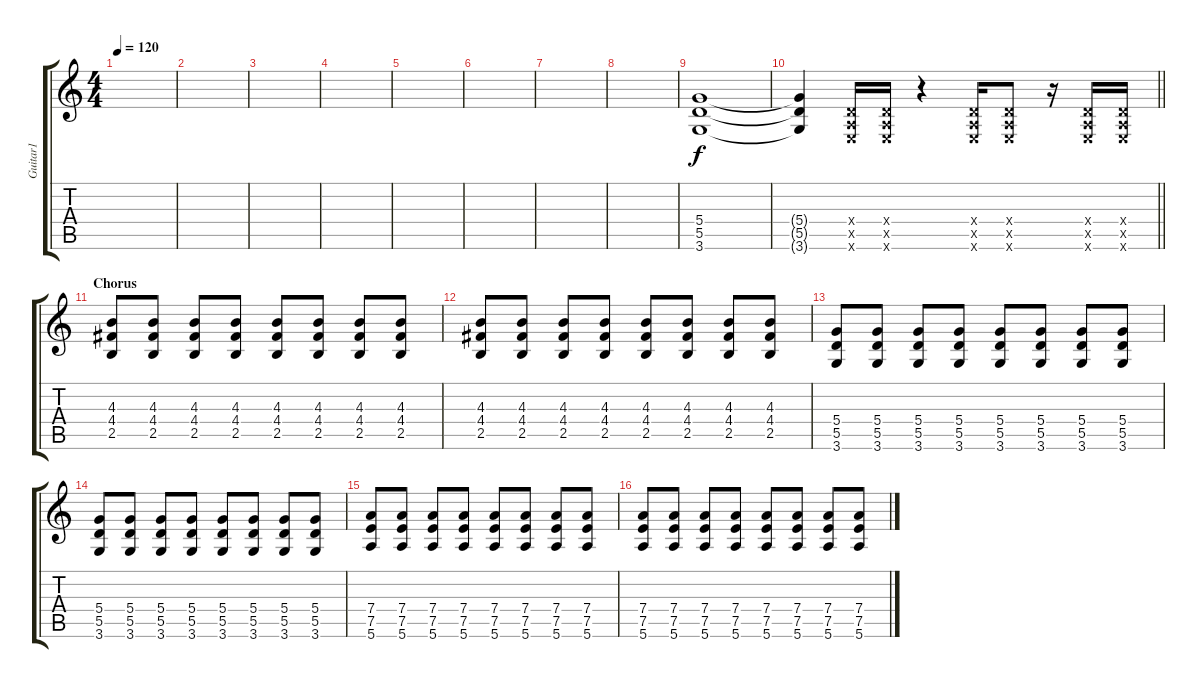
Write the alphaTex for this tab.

\track ("Guitar1" "Guitar1") {instrument distortionguitar}
\staff {score tabs}
\tuning (E4 B3 G3 D3 A2 E2) {hide}
\ts (4 4)
\tempo 120
\clef g2
\ks c
|
|
|
|
|
|
|
|
(5.4 5.5 3.6).1 |
\barLineRight lightlight
(5.4{t} 5.5{t} 3.6{t}).4 (0.4{x} 0.5{x} 0.6{x}).16 (0.4{x} 0.5{x} 0.6{x}).16 r.4 (0.4{x} 0.5{x} 0.6{x}).16 (0.4{x} 0.5{x} 0.6{x}).8 r.16 (0.4{x} 0.5{x} 0.6{x}).16 (0.4{x} 0.5{x} 0.6{x}).16 |
\section ("" "Chorus")
(4.3 4.4 2.5).8 (4.3 4.4 2.5).8 (4.3 4.4 2.5).8 (4.3 4.4 2.5).8 (4.3 4.4 2.5).8 (4.3 4.4 2.5).8 (4.3 4.4 2.5).8 (4.3 4.4 2.5).8 |
(4.3 4.4 2.5).8 (4.3 4.4 2.5).8 (4.3 4.4 2.5).8 (4.3 4.4 2.5).8 (4.3 4.4 2.5).8 (4.3 4.4 2.5).8 (4.3 4.4 2.5).8 (4.3 4.4 2.5).8 |
(5.4 5.5 3.6).8 (5.4 5.5 3.6).8 (5.4 5.5 3.6).8 (5.4 5.5 3.6).8 (5.4 5.5 3.6).8 (5.4 5.5 3.6).8 (5.4 5.5 3.6).8 (5.4 5.5 3.6).8 |
(5.4 5.5 3.6).8 (5.4 5.5 3.6).8 (5.4 5.5 3.6).8 (5.4 5.5 3.6).8 (5.4 5.5 3.6).8 (5.4 5.5 3.6).8 (5.4 5.5 3.6).8 (5.4 5.5 3.6).8 |
(7.4 7.5 5.6).8 (7.4 7.5 5.6).8 (7.4 7.5 5.6).8 (7.4 7.5 5.6).8 (7.4 7.5 5.6).8 (7.4 7.5 5.6).8 (7.4 7.5 5.6).8 (7.4 7.5 5.6).8 |
(7.4 7.5 5.6).8 (7.4 7.5 5.6).8 (7.4 7.5 5.6).8 (7.4 7.5 5.6).8 (7.4 7.5 5.6).8 (7.4 7.5 5.6).8 (7.4 7.5 5.6).8 (7.4 7.5 5.6).8
